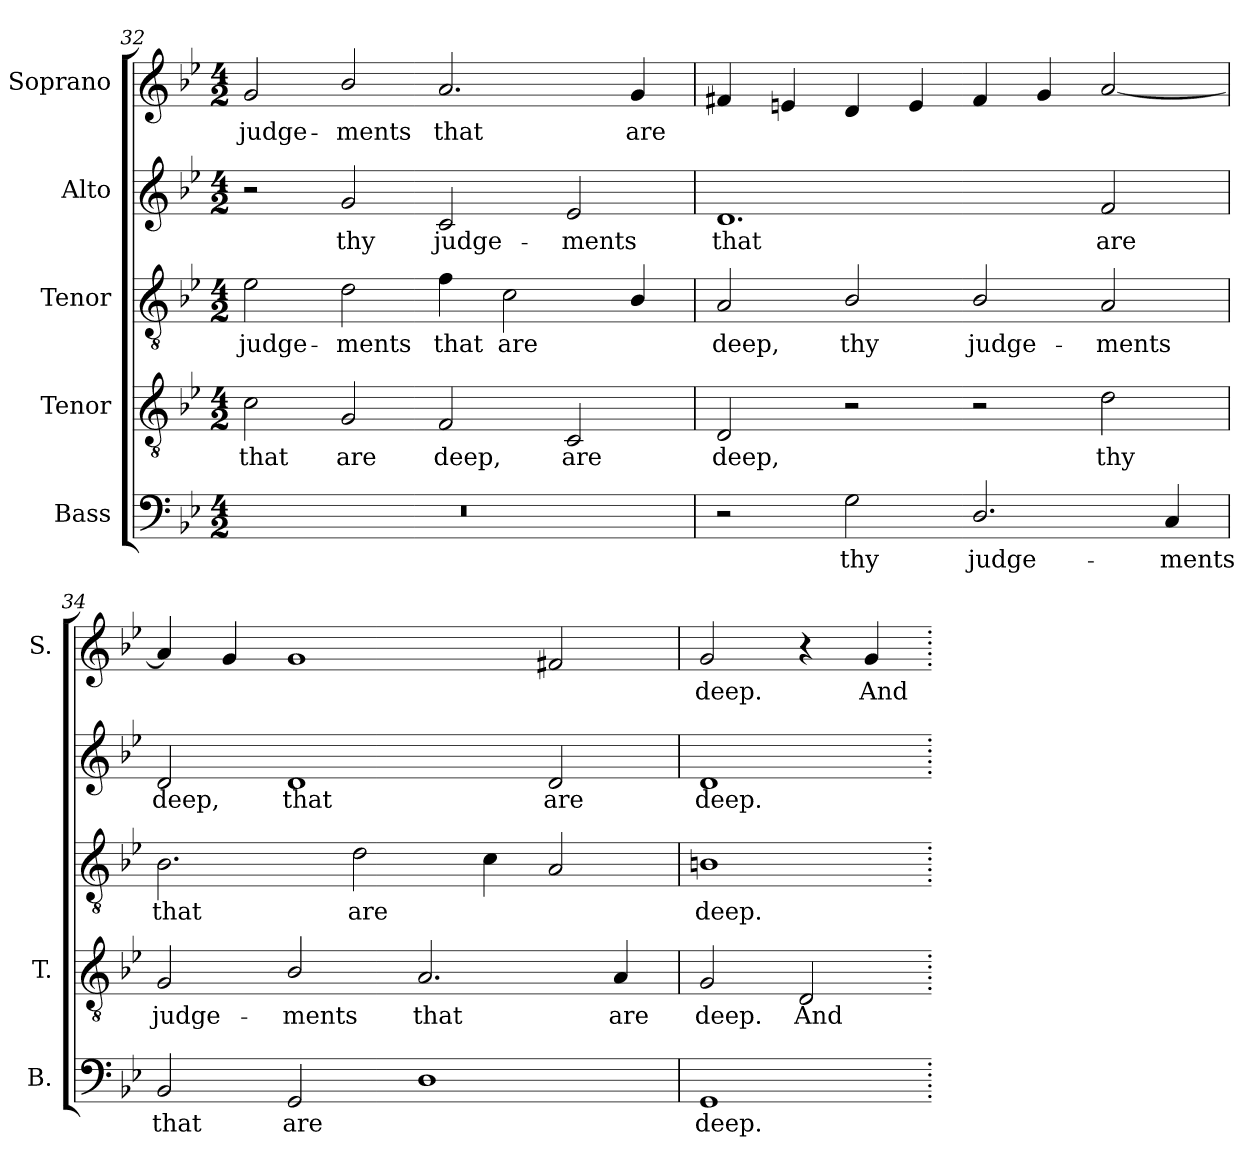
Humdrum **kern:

**kern	**text	**kern	**text	**kern	**text	**kern	**text	**kern	**text
*part5	*part5	*part4	*part4	*part3	*part3	*part2	*part2	*part1	*part1
*staff5	*staff5	*staff4	*staff4	*staff3	*staff3	*staff2	*staff2	*staff1	*staff1
*I"Bass	*	*I"Tenor	*	*I"Tenor	*	*I"Alto	*	*I"Soprano	*
*I'B.	*	*I'T.	*	*	*	*	*	*I'S.	*
*clefF4	*	*clefGv2	*	*clefGv2	*	*clefG2	*	*clefG2	*
*	*	*ITrd7c12	*	*ITrd7c12	*	*	*	*	*
*k[b-e-]	*	*k[b-e-]	*	*k[b-e-]	*	*k[b-e-]	*	*k[b-e-]	*
*B-:	*	*B-:	*	*B-:	*	*B-:	*	*B-:	*
*M4/2	*	*M4/2	*	*M4/2	*	*M4/2	*	*M4/2	*
=32	=32	=32	=32	=32	=32	=32	=32	=32	=32
!LO:N:vis=1	!	!	!	!	!	!	!	!	!
!	!	!	!LO:LY:b:color=#000000	!	!	!	!	!	!
!	!	!	!	!	!LO:LY:b:color=#000000	!	!	!	!
!	!	!	!	!	!	!	!	!	!LO:LY:b:color=#000000
0r	.	2Ci\	that	2E-i\	judge-	2r	.	2gi/	judge-
!	!	!	!LO:LY:b:color=#000000	!	!	!	!	!	!
!	!	!	!	!	!LO:LY:b:color=#000000	!	!	!	!
!	!	!	!	!	!	!	!LO:LY:b:color=#000000	!	!
!	!	!	!	!	!	!	!	!	!LO:LY:b:color=#000000
.	.	2GGi/	are	2Di\	-ments	2gi/	thy	2b-i/	-ments
!	!	!	!LO:LY:b:color=#000000	!	!	!	!	!	!
!	!	!	!	!	!LO:LY:b:color=#000000	!	!	!	!
!	!	!	!	!	!	!	!LO:LY:b:color=#000000	!	!
!	!	!	!	!	!	!	!	!	!LO:LY:b:color=#000000
.	.	2FFi/	deep,	4Fi\	that	2ci/	judge-	2.ai/	that
!	!	!	!	!	!LO:LY:b:color=#000000	!	!	!	!
.	.	.	.	2Ci\	are	.	.	.	.
!	!	!	!LO:LY:b:color=#000000	!	!	!	!	!	!
!	!	!	!	!	!	!	!LO:LY:b:color=#000000	!	!
.	.	2CCi/	are	.	.	2e-i/	-ments	.	.
!	!	!	!	!	!	!	!	!	!LO:LY:b:color=#000000
.	.	.	.	4BB-i/	.	.	.	4gi/	are
=33	=33	=33	=33	=33	=33	=33	=33	=33	=33
!	!	!	!LO:LY:b:color=#000000	!	!	!	!	!	!
!	!	!	!	!	!LO:LY:b:color=#000000	!	!	!	!
!	!	!	!	!	!	!	!LO:LY:b:color=#000000	!	!
2r	.	2DDi/	deep,	2AAi/	deep,	1.di	that	4f#Xi/	.
.	.	.	.	.	.	.	.	4eni/	.
!	!LO:LY:b:color=#000000	!	!	!	!	!	!	!	!
!	!	!	!	!	!LO:LY:b:color=#000000	!	!	!	!
2Gi\	thy	2r	.	2BB-i/	thy	.	.	4di/	.
.	.	.	.	.	.	.	.	4ei/	.
!	!LO:LY:b:color=#000000	!	!	!	!	!	!	!	!
!	!	!	!	!	!LO:LY:b:color=#000000	!	!	!	!
2.Di/	judge-	2r	.	2BB-i/	judge-	.	.	4f#i/	.
.	.	.	.	.	.	.	.	4gi/	.
!	!	!	!LO:LY:b:color=#000000	!	!	!	!	!	!
!	!	!	!	!	!LO:LY:b:color=#000000	!	!	!	!
!	!	!	!	!	!	!	!LO:LY:b:color=#000000	!	!
.	.	2Di\	thy	2AAi/	-ments	2fi/	are	[2ai/	.
!	!LO:LY:b:color=#000000	!	!	!	!	!	!	!	!
4Ci/	-ments	.	.	.	.	.	.	.	.
!!LO:LB:g=z
=34	=34	=34	=34	=34	=34	=34	=34	=34	=34
!	!LO:LY:b:color=#000000	!	!	!	!	!	!	!	!
!	!	!	!LO:LY:b:color=#000000	!	!	!	!	!	!
!	!	!	!	!	!LO:LY:b:color=#000000	!	!	!	!
!	!	!	!	!	!	!	!LO:LY:b:color=#000000	!	!
2BB-i/	that	2GGi/	judge-	2.BB-i\	that	2di/	deep,	4ai/]	.
.	.	.	.	.	.	.	.	4gi/	.
!	!LO:LY:b:color=#000000	!	!	!	!	!	!	!	!
!	!	!	!LO:LY:b:color=#000000	!	!	!	!	!	!
!	!	!	!	!	!	!	!LO:LY:b:color=#000000	!	!
2GGi/	are	2BB-i/	-ments	.	.	1di	that	1gi	.
!	!	!	!	!	!LO:LY:b:color=#000000	!	!	!	!
.	.	.	.	2Di\	are	.	.	.	.
!	!	!	!LO:LY:b:color=#000000	!	!	!	!	!	!
1Di	.	2.AAi/	that	.	.	.	.	.	.
.	.	.	.	4Ci\	.	.	.	.	.
!	!	!	!	!	!	!	!LO:LY:b:color=#000000	!	!
.	.	.	.	2AAi/	.	2di/	are	2f#Xi/	.
!	!	!	!LO:LY:b:color=#000000	!	!	!	!	!	!
.	.	4AAi/	are	.	.	.	.	.	.
=35	=35	=35	=35	=35	=35	=35	=35	=35	=35
!	!LO:LY:b:color=#000000	!	!	!	!	!	!	!	!
!	!	!	!LO:LY:b:color=#000000	!	!	!	!	!	!
!	!	!	!	!	!LO:LY:b:color=#000000	!	!	!	!
!	!	!	!	!	!	!	!LO:LY:b:color=#000000	!	!
!	!	!	!	!	!	!	!	!	!LO:LY:b:color=#000000
1GGi	deep.	2GGi/	deep.	1BBni	deep.	1di	deep.	2gi/	deep.
!	!	!	!LO:LY:b:color=#000000	!	!	!	!	!	!
.	.	2DDi/	And	.	.	.	.	4r	.
!	!	!	!	!	!	!	!	!	!LO:LY:b:color=#000000
.	.	.	.	.	.	.	.	4gi/	And
=.	=.	=.	=.	=.	=.	=.	=.	=.	=.
*-	*-	*-	*-	*-	*-	*-	*-	*-	*-
